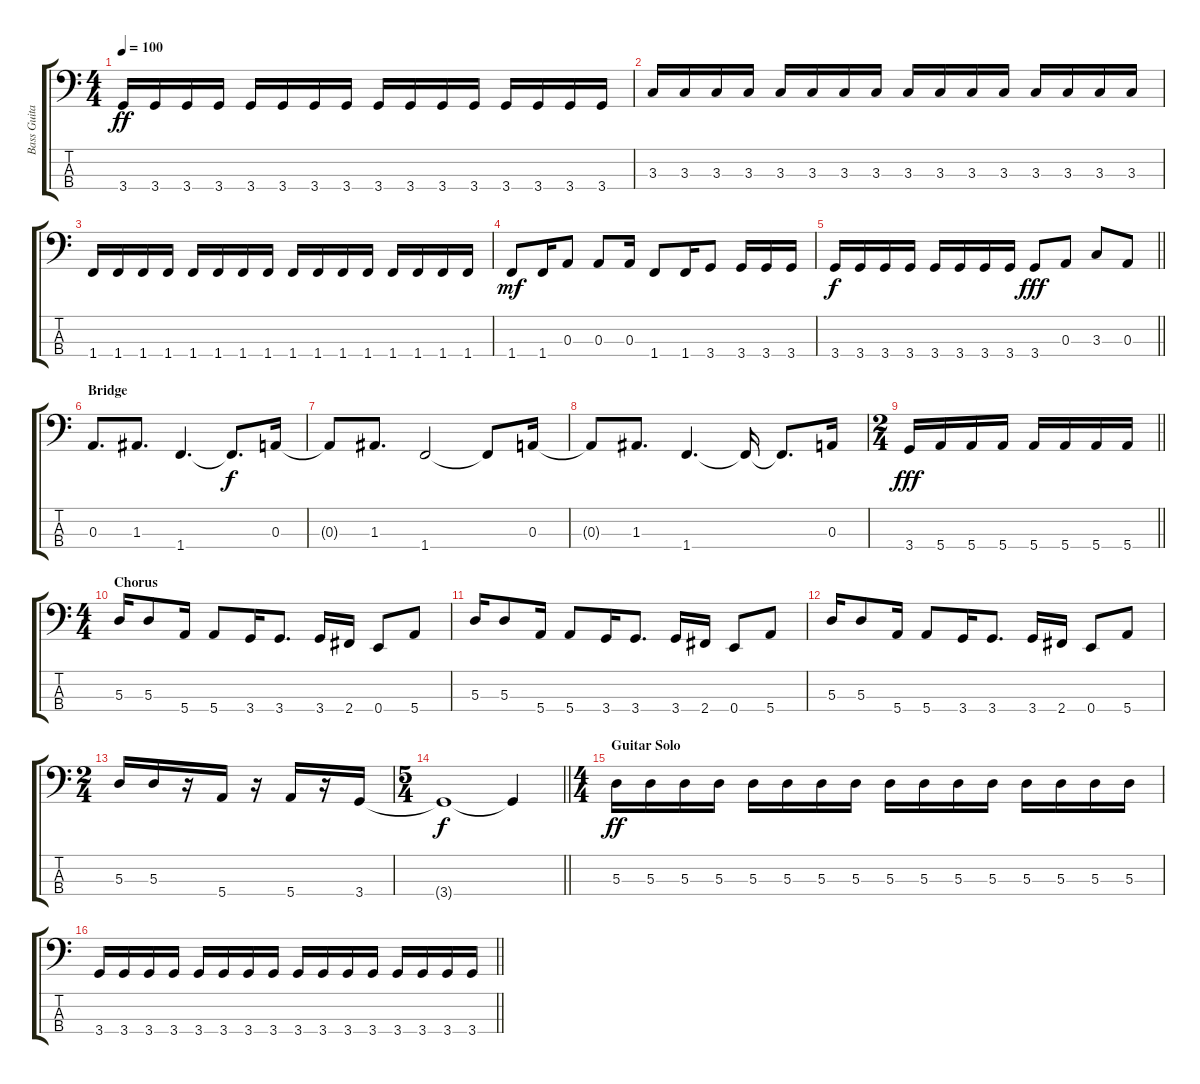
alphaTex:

\track ("Bass Guitar" "Bass Guita") {instrument electricbassfinger}
\staff {score tabs}
\tuning (G2 D2 A1 E1) {hide}
\ts (4 4)
\tempo 100
\clef f4
\ks c
3.4.16{dy ff} 3.4.16 3.4.16 3.4.16 3.4.16 3.4.16 3.4.16 3.4.16 3.4.16 3.4.16 3.4.16 3.4.16 3.4.16 3.4.16 3.4.16 3.4.16 |
3.3.16 3.3.16 3.3.16 3.3.16 3.3.16 3.3.16 3.3.16 3.3.16 3.3.16 3.3.16 3.3.16 3.3.16 3.3.16 3.3.16 3.3.16 3.3.16 |
1.4.16 1.4.16 1.4.16 1.4.16 1.4.16 1.4.16 1.4.16 1.4.16 1.4.16 1.4.16 1.4.16 1.4.16 1.4.16 1.4.16 1.4.16 1.4.16 |
1.4.8{dy mf} 1.4.16 0.3.8 0.3.8 0.3.16 1.4.8 1.4.16 3.4.8 3.4.16 3.4.16 3.4.16 |
\barLineRight lightlight
3.4.16{dy f} 3.4.16 3.4.16 3.4.16 3.4.16 3.4.16 3.4.16 3.4.16 3.4.8{dy fff} 0.3.8 3.3.8 0.3.8 |
\section ("" "Bridge")
0.3.8{d} 1.3.8{d} 1.4.4{d} 1.4{t}.8{d dy f} 0.3.16 |
0.3{t}.8 1.3.8{d} 1.4.2 1.4{t}.8 0.3.16 |
0.3{t}.8 1.3.8{d} 1.4.4{d} 1.4{t}.16 1.4{t}.8{d} 0.3.16 |
\ts (2 4)
\barLineRight lightlight
3.4.16{dy fff} 5.4.16 5.4.16 5.4.16 5.4.16 5.4.16 5.4.16 5.4.16 |
\ts (4 4)
\section ("" "Chorus")
5.3.16 5.3.8 5.4.16 5.4.8 3.4.16 3.4.8{d} 3.4.16 2.4.16 0.4.8 5.4.8 |
5.3.16 5.3.8 5.4.16 5.4.8 3.4.16 3.4.8{d} 3.4.16 2.4.16 0.4.8 5.4.8 |
5.3.16 5.3.8 5.4.16 5.4.8 3.4.16 3.4.8{d} 3.4.16 2.4.16 0.4.8 5.4.8 |
\ts (2 4)
5.3.16 5.3.16 r.16 5.4.16 r.16 5.4.16 r.16 3.4.16 |
\ts (5 4)
\barLineRight lightlight
3.4{t}.1{dy f} 3.4{t}.4 |
\ts (4 4)
\section ("" "Guitar Solo")
5.3.16{dy ff} 5.3.16 5.3.16 5.3.16 5.3.16 5.3.16 5.3.16 5.3.16 5.3.16 5.3.16 5.3.16 5.3.16 5.3.16 5.3.16 5.3.16 5.3.16 |
\barLineRight lightlight
3.4.16 3.4.16 3.4.16 3.4.16 3.4.16 3.4.16 3.4.16 3.4.16 3.4.16 3.4.16 3.4.16 3.4.16 3.4.16 3.4.16 3.4.16 3.4.16
